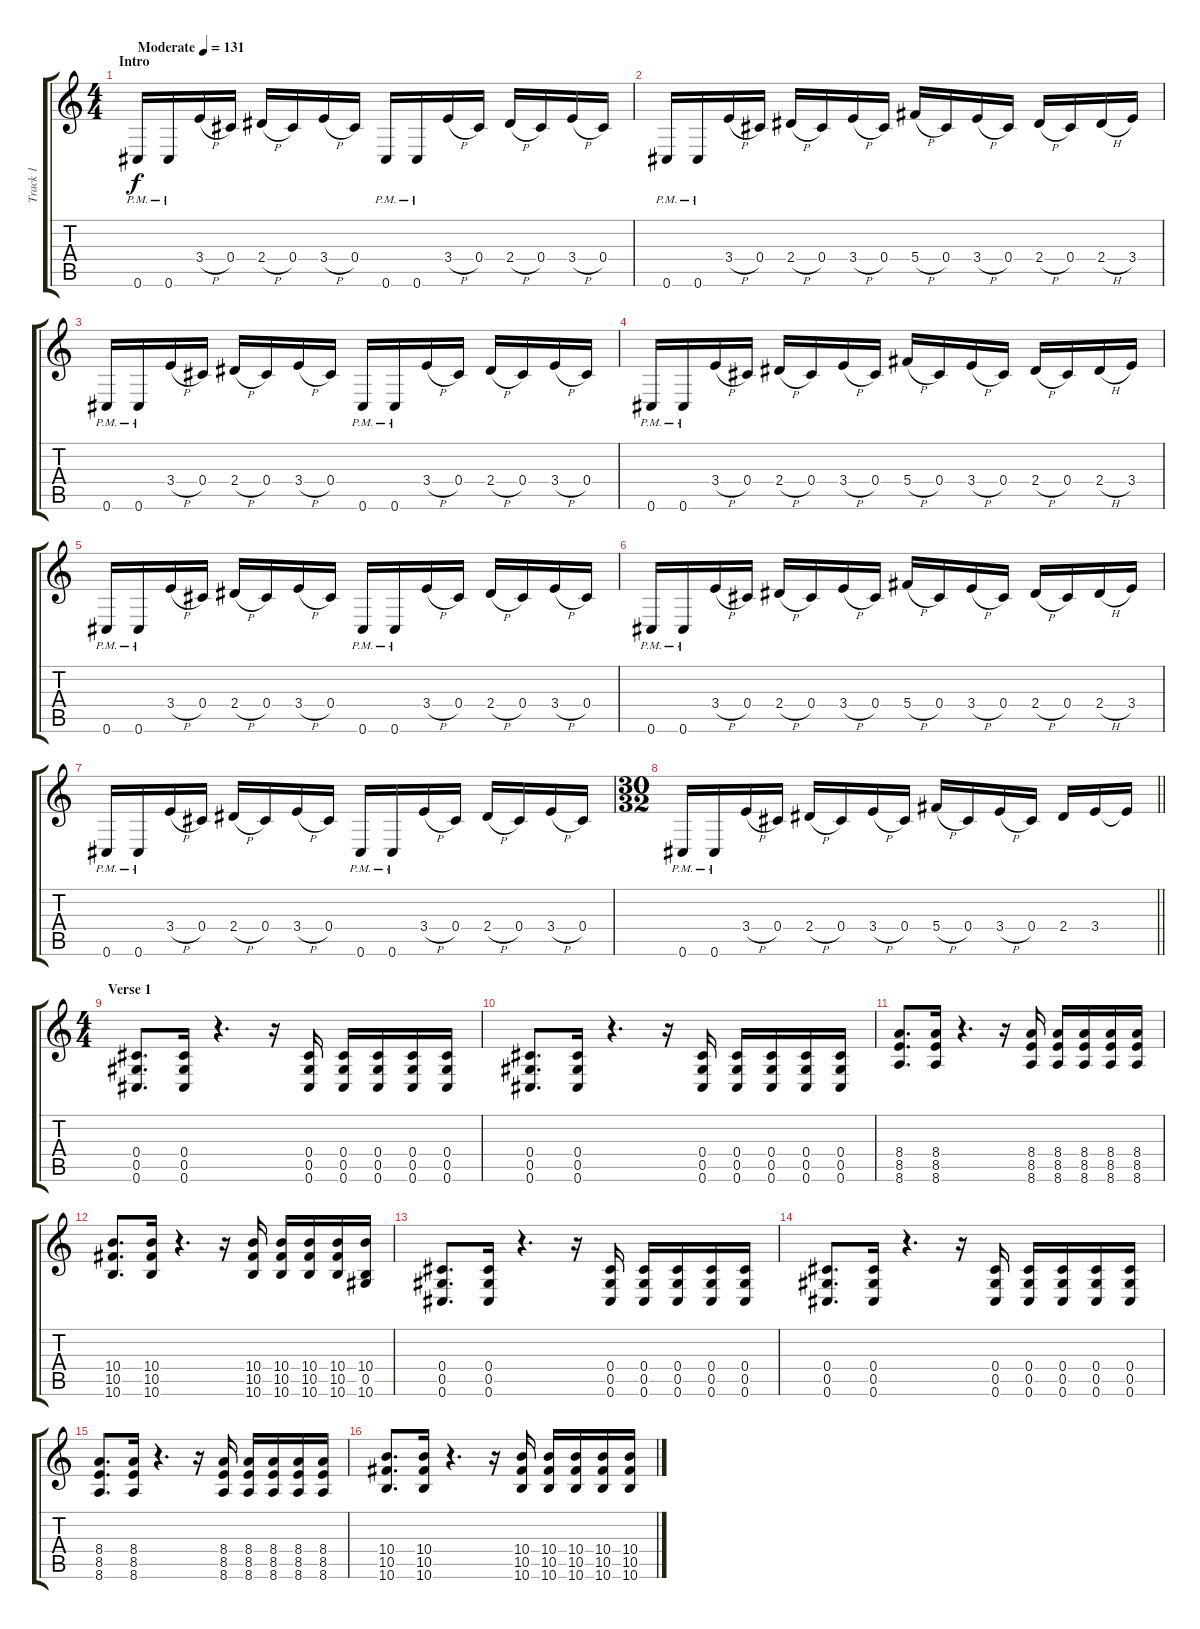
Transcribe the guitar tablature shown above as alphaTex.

\track ("Track 1" "Track 1") {instrument distortionguitar}
\staff {score tabs}
\tuning (Eb4 Bb3 Gb3 Db3 Ab2 Db2) {hide}
\ts (4 4)
\section ("" "Intro")
\tempo (131 "Moderate")
\clef g2
\ks c
0.6{pm}.16{dy f instrument distortionguitar} 0.6{pm}.16 3.4{h}.16 0.4.16 2.4{h}.16 0.4.16 3.4{h}.16 0.4.16 0.6{pm}.16 0.6{pm}.16 3.4{h}.16 0.4.16 2.4{h}.16 0.4.16 3.4{h}.16 0.4.16 |
0.6{pm}.16 0.6{pm}.16 3.4{h}.16 0.4.16 2.4{h}.16 0.4.16 3.4{h}.16 0.4.16 5.4{h}.16 0.4.16 3.4{h}.16 0.4.16 2.4{h}.16 0.4.16 2.4{h}.16 3.4.16 |
0.6{pm}.16 0.6{pm}.16 3.4{h}.16 0.4.16 2.4{h}.16 0.4.16 3.4{h}.16 0.4.16 0.6{pm}.16 0.6{pm}.16 3.4{h}.16 0.4.16 2.4{h}.16 0.4.16 3.4{h}.16 0.4.16 |
0.6{pm}.16 0.6{pm}.16 3.4{h}.16 0.4.16 2.4{h}.16 0.4.16 3.4{h}.16 0.4.16 5.4{h}.16 0.4.16 3.4{h}.16 0.4.16 2.4{h}.16 0.4.16 2.4{h}.16 3.4.16 |
0.6{pm}.16 0.6{pm}.16 3.4{h}.16 0.4.16 2.4{h}.16 0.4.16 3.4{h}.16 0.4.16 0.6{pm}.16 0.6{pm}.16 3.4{h}.16 0.4.16 2.4{h}.16 0.4.16 3.4{h}.16 0.4.16 |
0.6{pm}.16 0.6{pm}.16 3.4{h}.16 0.4.16 2.4{h}.16 0.4.16 3.4{h}.16 0.4.16 5.4{h}.16 0.4.16 3.4{h}.16 0.4.16 2.4{h}.16 0.4.16 2.4{h}.16 3.4.16 |
0.6{pm}.16 0.6{pm}.16 3.4{h}.16 0.4.16 2.4{h}.16 0.4.16 3.4{h}.16 0.4.16 0.6{pm}.16 0.6{pm}.16 3.4{h}.16 0.4.16 2.4{h}.16 0.4.16 3.4{h}.16 0.4.16 |
\ts (30 32)
\barLineRight lightlight
0.6{pm}.16 0.6{pm}.16 3.4{h}.16 0.4.16 2.4{h}.16 0.4.16 3.4{h}.16 0.4.16 5.4{h}.16 0.4.16 3.4{h}.16 0.4.16 2.4.16 3.4.16 3.4{t}.16 |
\ts (4 4)
\section ("" "Verse 1")
(0.4 0.5 0.6).8{d} (0.4 0.5 0.6).16 r.4{d} r.16 (0.4 0.5 0.6).16 (0.4 0.5 0.6).16 (0.4 0.5 0.6).16 (0.4 0.5 0.6).16 (0.4 0.5 0.6).16 |
(0.4 0.5 0.6).8{d} (0.4 0.5 0.6).16 r.4{d} r.16 (0.4 0.5 0.6).16 (0.4 0.5 0.6).16 (0.4 0.5 0.6).16 (0.4 0.5 0.6).16 (0.4 0.5 0.6).16 |
(8.4 8.5 8.6).8{d} (8.4 8.5 8.6).16 r.4{d} r.16 (8.4 8.5 8.6).16 (8.4 8.5 8.6).16 (8.4 8.5 8.6).16 (8.4 8.5 8.6).16 (8.4 8.5 8.6).16 |
(10.4 10.5 10.6).8{d} (10.4 10.5 10.6).16 r.4{d} r.16 (10.4 10.5 10.6).16 (10.4 10.5 10.6).16 (10.4 10.5 10.6).16 (10.4 10.5 10.6).16 (10.4 0.5 10.6).16 |
(0.4 0.5 0.6).8{d} (0.4 0.5 0.6).16 r.4{d} r.16 (0.4 0.5 0.6).16 (0.4 0.5 0.6).16 (0.4 0.5 0.6).16 (0.4 0.5 0.6).16 (0.4 0.5 0.6).16 |
(0.4 0.5 0.6).8{d} (0.4 0.5 0.6).16 r.4{d} r.16 (0.4 0.5 0.6).16 (0.4 0.5 0.6).16 (0.4 0.5 0.6).16 (0.4 0.5 0.6).16 (0.4 0.5 0.6).16 |
(8.4 8.5 8.6).8{d} (8.4 8.5 8.6).16 r.4{d} r.16 (8.4 8.5 8.6).16 (8.4 8.5 8.6).16 (8.4 8.5 8.6).16 (8.4 8.5 8.6).16 (8.4 8.5 8.6).16 |
(10.4 10.5 10.6).8{d} (10.4 10.5 10.6).16 r.4{d} r.16 (10.4 10.5 10.6).16 (10.4 10.5 10.6).16 (10.4 10.5 10.6).16 (10.4 10.5 10.6).16 (10.4 10.5 10.6).16
